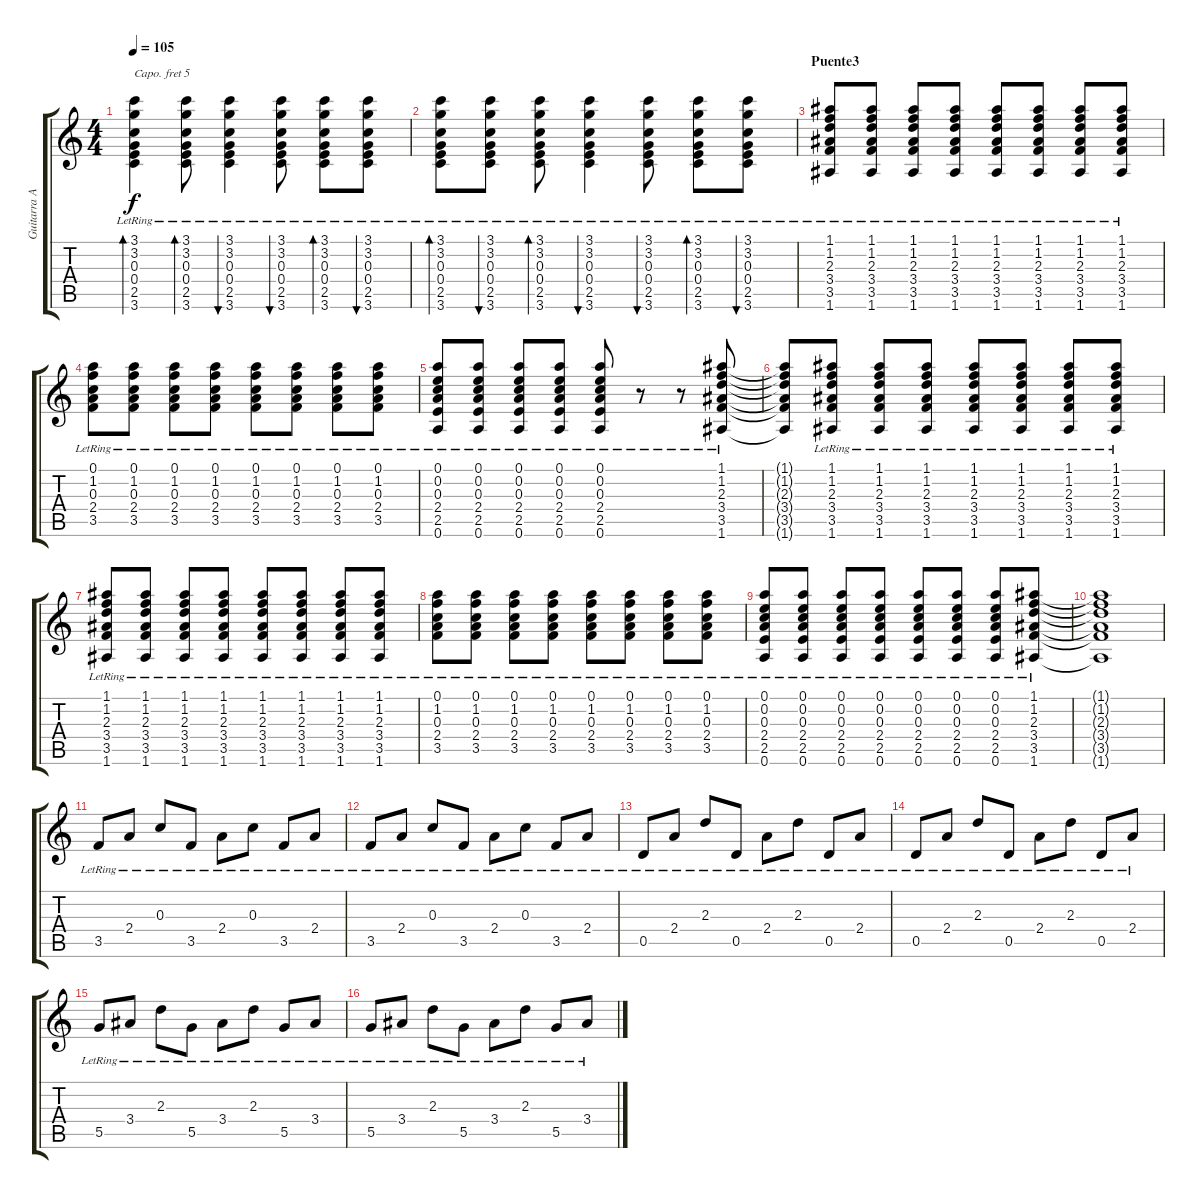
\track ("Guitarra Acústica" "Guitarra A") {instrument acousticguitarnylon}
\staff {score tabs}
\capo 5
\tuning (E4 B3 G3 D3 A2 E2) {hide}
\ts (4 4)
\tempo 105
\clef g2
\ks c
(3.1{lr} 3.2{lr} 0.3{lr} 0.4{lr} 2.5{lr} 3.6{lr}).4{bd 60 dy f} (3.1{lr} 3.2{lr} 0.3{lr} 0.4{lr} 2.5{lr} 3.6{lr}).8{bd 60} (3.1{lr} 3.2{lr} 0.3{lr} 0.4{lr} 2.5{lr} 3.6{lr}).4{bu 60} (3.1{lr} 3.2{lr} 0.3{lr} 0.4{lr} 2.5{lr} 3.6{lr}).8{bu 60} (3.1{lr} 3.2{lr} 0.3{lr} 0.4{lr} 2.5{lr} 3.6{lr}).8{bd 60} (3.1{lr} 3.2{lr} 0.3{lr} 0.4{lr} 2.5{lr} 3.6{lr}).8{bu 60} |
(3.1{lr} 3.2{lr} 0.3{lr} 0.4{lr} 2.5{lr} 3.6{lr}).8{bd 60} (3.1{lr} 3.2{lr} 0.3{lr} 0.4{lr} 2.5{lr} 3.6{lr}).8{bu 60} (3.1{lr} 3.2{lr} 0.3{lr} 0.4{lr} 2.5{lr} 3.6{lr}).8{bd 60} (3.1{lr} 3.2{lr} 0.3{lr} 0.4{lr} 2.5{lr} 3.6{lr}).4{bu 60} (3.1{lr} 3.2{lr} 0.3{lr} 0.4{lr} 2.5{lr} 3.6{lr}).8{bu 60} (3.1{lr} 3.2{lr} 0.3{lr} 0.4{lr} 2.5{lr} 3.6{lr}).8{bd 60} (3.1{lr} 3.2{lr} 0.3{lr} 0.4{lr} 2.5{lr} 3.6{lr}).8{bu 60} |
\section ("" "Puente3")
(1.1{lr} 1.2{lr} 2.3{lr} 3.4{lr} 3.5{lr} 1.6{lr}).8 (1.1{lr} 1.2{lr} 2.3{lr} 3.4{lr} 3.5{lr} 1.6{lr}).8 (1.1{lr} 1.2{lr} 2.3{lr} 3.4{lr} 3.5{lr} 1.6{lr}).8 (1.1{lr} 1.2{lr} 2.3{lr} 3.4{lr} 3.5{lr} 1.6{lr}).8 (1.1{lr} 1.2{lr} 2.3{lr} 3.4{lr} 3.5{lr} 1.6{lr}).8 (1.1{lr} 1.2{lr} 2.3{lr} 3.4{lr} 3.5{lr} 1.6{lr}).8 (1.1{lr} 1.2{lr} 2.3{lr} 3.4{lr} 3.5{lr} 1.6{lr}).8 (1.1{lr} 1.2{lr} 2.3{lr} 3.4{lr} 3.5{lr} 1.6{lr}).8 |
(0.1{lr} 1.2{lr} 0.3{lr} 2.4{lr} 3.5{lr}).8 (0.1{lr} 1.2{lr} 0.3{lr} 2.4{lr} 3.5{lr}).8 (0.1{lr} 1.2{lr} 0.3{lr} 2.4{lr} 3.5{lr}).8 (0.1{lr} 1.2{lr} 0.3{lr} 2.4{lr} 3.5{lr}).8 (0.1{lr} 1.2{lr} 0.3{lr} 2.4{lr} 3.5{lr}).8 (0.1{lr} 1.2{lr} 0.3{lr} 2.4{lr} 3.5{lr}).8 (0.1{lr} 1.2{lr} 0.3{lr} 2.4{lr} 3.5{lr}).8 (0.1{lr} 1.2{lr} 0.3{lr} 2.4{lr} 3.5{lr}).8 |
(0.1{lr} 0.2{lr} 0.3{lr} 2.4{lr} 2.5{lr} 0.6{lr}).8 (0.1{lr} 0.2{lr} 0.3{lr} 2.4{lr} 2.5{lr} 0.6{lr}).8 (0.1{lr} 0.2{lr} 0.3{lr} 2.4{lr} 2.5{lr} 0.6{lr}).8 (0.1{lr} 0.2{lr} 0.3{lr} 2.4{lr} 2.5{lr} 0.6{lr}).8 (0.1{lr} 0.2{lr} 0.3{lr} 2.4{lr} 2.5{lr} 0.6{lr}).8 r.8 r.8 (1.1{lr} 1.2{lr} 2.3{lr} 3.4{lr} 3.5{lr} 1.6{lr}).8 |
(1.1{t} 1.2{t} 2.3{t} 3.4{t} 3.5{t} 1.6{t}).8 (1.1{lr} 1.2{lr} 2.3{lr} 3.4{lr} 3.5{lr} 1.6{lr}).8 (1.1{lr} 1.2{lr} 2.3{lr} 3.4{lr} 3.5{lr} 1.6{lr}).8 (1.1{lr} 1.2{lr} 2.3{lr} 3.4{lr} 3.5{lr} 1.6{lr}).8 (1.1{lr} 1.2{lr} 2.3{lr} 3.4{lr} 3.5{lr} 1.6{lr}).8 (1.1{lr} 1.2{lr} 2.3{lr} 3.4{lr} 3.5{lr} 1.6{lr}).8 (1.1{lr} 1.2{lr} 2.3{lr} 3.4{lr} 3.5{lr} 1.6{lr}).8 (1.1{lr} 1.2{lr} 2.3{lr} 3.4{lr} 3.5{lr} 1.6{lr}).8 |
(1.1{lr} 1.2{lr} 2.3{lr} 3.4{lr} 3.5{lr} 1.6{lr}).8 (1.1{lr} 1.2{lr} 2.3{lr} 3.4{lr} 3.5{lr} 1.6{lr}).8 (1.1{lr} 1.2{lr} 2.3{lr} 3.4{lr} 3.5{lr} 1.6{lr}).8 (1.1{lr} 1.2{lr} 2.3{lr} 3.4{lr} 3.5{lr} 1.6{lr}).8 (1.1{lr} 1.2{lr} 2.3{lr} 3.4{lr} 3.5{lr} 1.6{lr}).8 (1.1{lr} 1.2{lr} 2.3{lr} 3.4{lr} 3.5{lr} 1.6{lr}).8 (1.1{lr} 1.2{lr} 2.3{lr} 3.4{lr} 3.5{lr} 1.6{lr}).8 (1.1{lr} 1.2{lr} 2.3{lr} 3.4{lr} 3.5{lr} 1.6{lr}).8 |
(0.1{lr} 1.2{lr} 0.3{lr} 2.4{lr} 3.5{lr}).8 (0.1{lr} 1.2{lr} 0.3{lr} 2.4{lr} 3.5{lr}).8 (0.1{lr} 1.2{lr} 0.3{lr} 2.4{lr} 3.5{lr}).8 (0.1{lr} 1.2{lr} 0.3{lr} 2.4{lr} 3.5{lr}).8 (0.1{lr} 1.2{lr} 0.3{lr} 2.4{lr} 3.5{lr}).8 (0.1{lr} 1.2{lr} 0.3{lr} 2.4{lr} 3.5{lr}).8 (0.1{lr} 1.2{lr} 0.3{lr} 2.4{lr} 3.5{lr}).8 (0.1{lr} 1.2{lr} 0.3{lr} 2.4{lr} 3.5{lr}).8 |
(0.1{lr} 0.2{lr} 0.3{lr} 2.4{lr} 2.5{lr} 0.6{lr}).8 (0.1{lr} 0.2{lr} 0.3{lr} 2.4{lr} 2.5{lr} 0.6{lr}).8 (0.1{lr} 0.2{lr} 0.3{lr} 2.4{lr} 2.5{lr} 0.6{lr}).8 (0.1{lr} 0.2{lr} 0.3{lr} 2.4{lr} 2.5{lr} 0.6{lr}).8 (0.1{lr} 0.2{lr} 0.3{lr} 2.4{lr} 2.5{lr} 0.6{lr}).8 (0.1{lr} 0.2{lr} 0.3{lr} 2.4{lr} 2.5{lr} 0.6{lr}).8 (0.1{lr} 0.2{lr} 0.3{lr} 2.4{lr} 2.5{lr} 0.6{lr}).8 (1.1{lr} 1.2{lr} 2.3{lr} 3.4{lr} 3.5{lr} 1.6{lr}).8 |
(1.1{t} 1.2{t} 2.3{t} 3.4{t} 3.5{t} 1.6{t}).1 |
3.5{lr}.8 2.4{lr}.8 0.3{lr}.8 3.5{lr}.8 2.4{lr}.8 0.3{lr}.8 3.5{lr}.8 2.4{lr}.8 |
3.5{lr}.8 2.4{lr}.8 0.3{lr}.8 3.5{lr}.8 2.4{lr}.8 0.3{lr}.8 3.5{lr}.8 2.4{lr}.8 |
0.5{lr}.8 2.4{lr}.8 2.3{lr}.8 0.5{lr}.8 2.4{lr}.8 2.3{lr}.8 0.5{lr}.8 2.4{lr}.8 |
0.5{lr}.8 2.4{lr}.8 2.3{lr}.8 0.5{lr}.8 2.4{lr}.8 2.3{lr}.8 0.5{lr}.8 2.4{lr}.8 |
5.5{lr}.8 3.4{lr}.8 2.3{lr}.8 5.5{lr}.8 3.4{lr}.8 2.3{lr}.8 5.5{lr}.8 3.4{lr}.8 |
5.5{lr}.8 3.4{lr}.8 2.3{lr}.8 5.5{lr}.8 3.4{lr}.8 2.3{lr}.8 5.5{lr}.8 3.4{lr}.8
